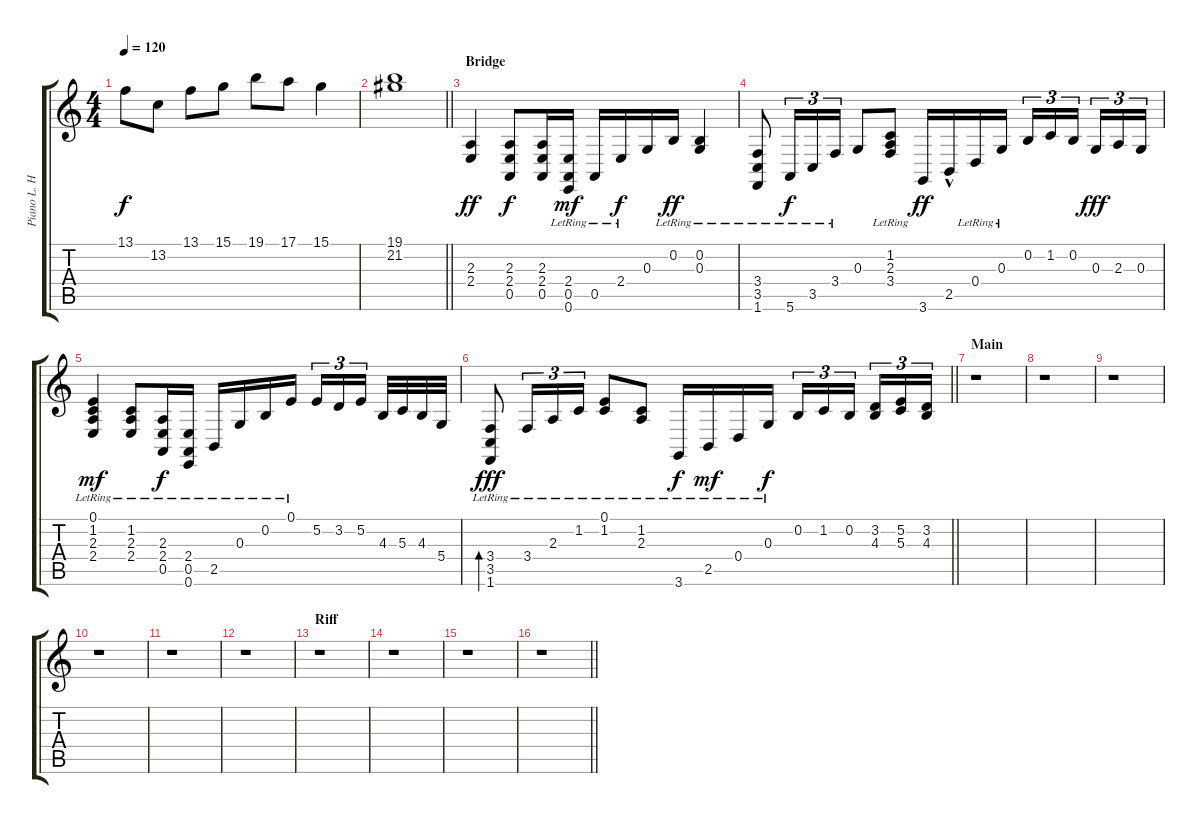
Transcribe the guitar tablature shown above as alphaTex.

\track ("Piano L. Hand" "Piano L. H") {instrument acousticgrandpiano}
\staff {score tabs}
\tuning (E4 B3 G3 D3 A2 E2) {hide}
\ts (4 4)
\tempo 120
\clef g2
\ks c
13.1.8{dy f} 13.2.8 13.1.8 15.1.8 19.1.8 17.1.8 15.1.4 |
\barLineRight lightlight
(19.1 21.2).1 |
\section ("" "Bridge")
(2.3 2.4).4{dy ff} (2.3 2.4 0.5).8{dy f} (2.3 2.4 0.5).16 (2.4{lr} 0.5 0.6).16{dy mf} 0.5{lr}.16 2.4{lr}.16{dy f} 0.3.16 0.2{lr}.16{dy ff} (0.2{lr} 0.3{lr}).4 |
(3.4{lr} 3.5{lr} 1.6).8 5.6{lr}.16{tu (3 2) dy f} 3.5{lr}.16{tu (3 2)} 3.4{lr}.16{tu (3 2)} 0.3.8 (1.2{lr} 2.3{lr} 3.4{lr}).8 3.6.16{dy ff} 2.5{hac}.16 0.4{lr}.16 0.3{lr}.16 0.2.16{tu (3 2)} 1.2.16{tu (3 2)} 0.2.16{tu (3 2)} 0.3.16{tu (3 2) dy fff} 2.3.16{tu (3 2)} 0.3.16{tu (3 2)} |
(0.1{lr} 1.2 2.3 2.4).4{dy mf} (1.2{lr} 2.3 2.4).8 (2.3{lr} 2.4 0.5).16{dy f} (2.4{lr} 0.5 0.6).16 2.5{lr}.16 0.3{lr}.16 0.2{lr}.16 0.1{lr}.16 5.2.16{tu (3 2)} 3.2.16{tu (3 2)} 5.2.16{tu (3 2)} 4.3.32 5.3.32 4.3.32 5.4.32 |
\barLineRight lightlight
(3.4 3.5{lr} 1.6{lr}).8{bd 480 dy fff} 3.4{lr}.16{tu (3 2)} 2.3{lr}.16{tu (3 2)} 1.2{lr}.16{tu (3 2)} (0.1{lr} 1.2).8 (1.2{lr} 2.3{lr}).8 3.6{lr}.16{dy f} 2.5{lr}.16{dy mf} 0.4{lr}.16 0.3{lr}.16{dy f} 0.2.16{tu (3 2)} 1.2.16{tu (3 2)} 0.2.16{tu (3 2)} (3.2 4.3).16{tu (3 2)} (5.2 5.3).16{tu (3 2)} (3.2 4.3).16{tu (3 2)} |
\section ("" "Main")
r.1 |
r.1 |
r.1 |
r.1 |
r.1 |
r.1 |
\section ("" "Riff")
r.1 |
r.1 |
r.1 |
\barLineRight lightlight
r.1
